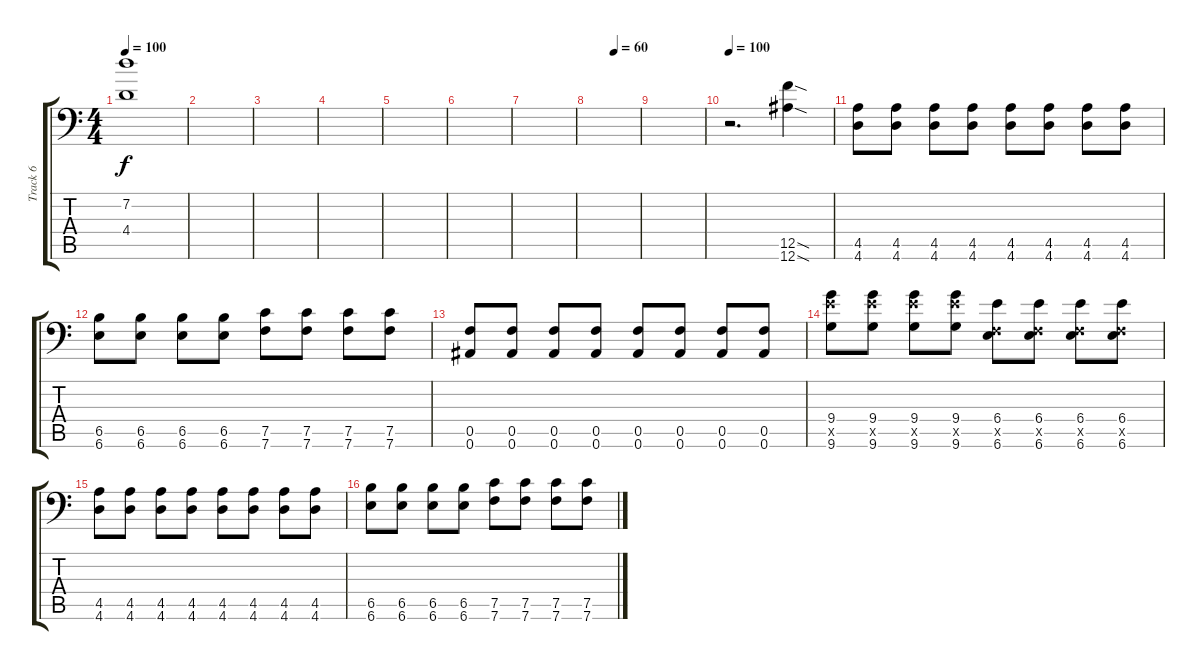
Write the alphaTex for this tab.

\track ("Track 6" "Track 6") {instrument distortionguitar}
\staff {score tabs}
\tuning (C4 G3 Eb3 Bb2 F2 Bb1) {hide}
\ts (4 4)
\tempo 100
\clef f4
\ks c
(7.2{t} 4.4{t}).1{dy f} |
|
|
|
|
|
|
\tempo (60 0.5)
|
|
\tempo 100
r.2{d volume 13} (12.5{sod} 12.6{sod}).4 |
(4.5 4.6).8 (4.5 4.6).8 (4.5 4.6).8 (4.5 4.6).8 (4.5 4.6).8 (4.5 4.6).8 (4.5 4.6).8 (4.5 4.6).8 |
(6.5 6.6).8 (6.5 6.6).8 (6.5 6.6).8 (6.5 6.6).8 (7.5 7.6).8 (7.5 7.6).8 (7.5 7.6).8 (7.5 7.6).8 |
(0.5 0.6).8 (0.5 0.6).8 (0.5 0.6).8 (0.5 0.6).8 (0.5 0.6).8 (0.5 0.6).8 (0.5 0.6).8 (0.5 0.6).8 |
(9.4 11.5{x} 9.6).8 (9.4 11.5{x} 9.6).8 (9.4 11.5{x} 9.6).8 (9.4 11.5{x} 9.6).8 (6.4 0.5{x} 6.6).8 (6.4 0.5{x} 6.6).8 (6.4 0.5{x} 6.6).8 (6.4 0.5{x} 6.6).8 |
(4.5 4.6).8 (4.5 4.6).8 (4.5 4.6).8 (4.5 4.6).8 (4.5 4.6).8 (4.5 4.6).8 (4.5 4.6).8 (4.5 4.6).8 |
(6.5 6.6).8 (6.5 6.6).8 (6.5 6.6).8 (6.5 6.6).8 (7.5 7.6).8 (7.5 7.6).8 (7.5 7.6).8 (7.5 7.6).8
